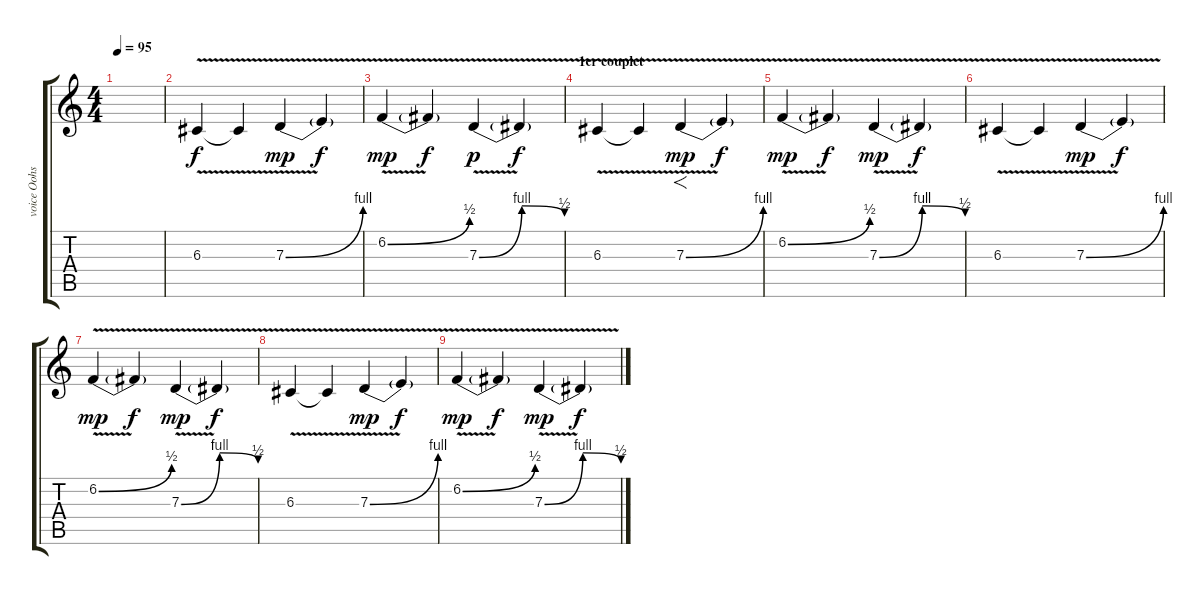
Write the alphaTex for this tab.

\track ("voice Oohs" "voice Oohs") {instrument voiceoohs}
\staff {score tabs}
\tuning (E4 B3 G3 D3 A2 E2) {hide}
\ts (4 4)
\tempo 95
\clef g2
\ks c
|
6.3{v}.4 6.3{t}.4 7.3{be (bend 0 0 60 4) v}.4{dy mp} 7.3{t}.4{dy f} |
6.2{be (bend 0 0 60 2) v}.4{dy mp} 6.2{t}.4{dy f} 7.3{be (bendrelease 0 0 30 4 30 4 60 2) v}.4{dy p} 7.3{t}.4{dy f} |
\section ("" "1er couplet")
6.3{v}.4 6.3{t}.4 7.3{be (bend 0 0 60 4) v}.4{f dy mp} 7.3{t}.4{dy f} |
6.2{be (bend 0 0 60 2) v}.4{dy mp} 6.2{t}.4{dy f} 7.3{be (bendrelease 0 0 30 4 30 4 60 2) v}.4{dy mp} 7.3{t}.4{dy f} |
6.3{v}.4 6.3{t}.4 7.3{be (bend 0 0 60 4) v}.4{dy mp} 7.3{t}.4{dy f} |
6.2{be (bend 0 0 60 2) v}.4{dy mp} 6.2{t}.4{dy f} 7.3{be (bendrelease 0 0 30 4 30 4 60 2) v}.4{dy mp} 7.3{t}.4{dy f} |
6.3{v}.4 6.3{t}.4 7.3{be (bend 0 0 60 4) v}.4{dy mp} 7.3{t}.4{dy f} |
6.2{be (bend 0 0 60 2) v}.4{dy mp} 6.2{t}.4{dy f} 7.3{be (bendrelease 0 0 30 4 30 4 60 2) v}.4{dy mp} 7.3{t}.4{dy f}
